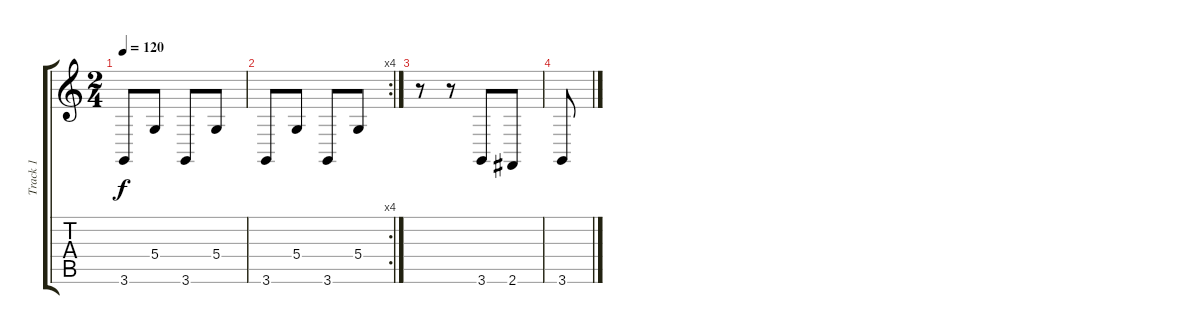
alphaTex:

\track ("Track 1" "Track 1") {instrument lead2sawtooth}
\staff {score tabs}
\tuning (E4 B3 G3 D3 A2 E2) {hide}
\ts (2 4)
\tempo 120
\clef g2
\ks c
3.6.8{dy f} 5.4.8 3.6.8 5.4.8 |
\rc 4
3.6.8 5.4.8 3.6.8 5.4.8 |
r.8 r.8 3.6.8 2.6.8 |
3.6.8
